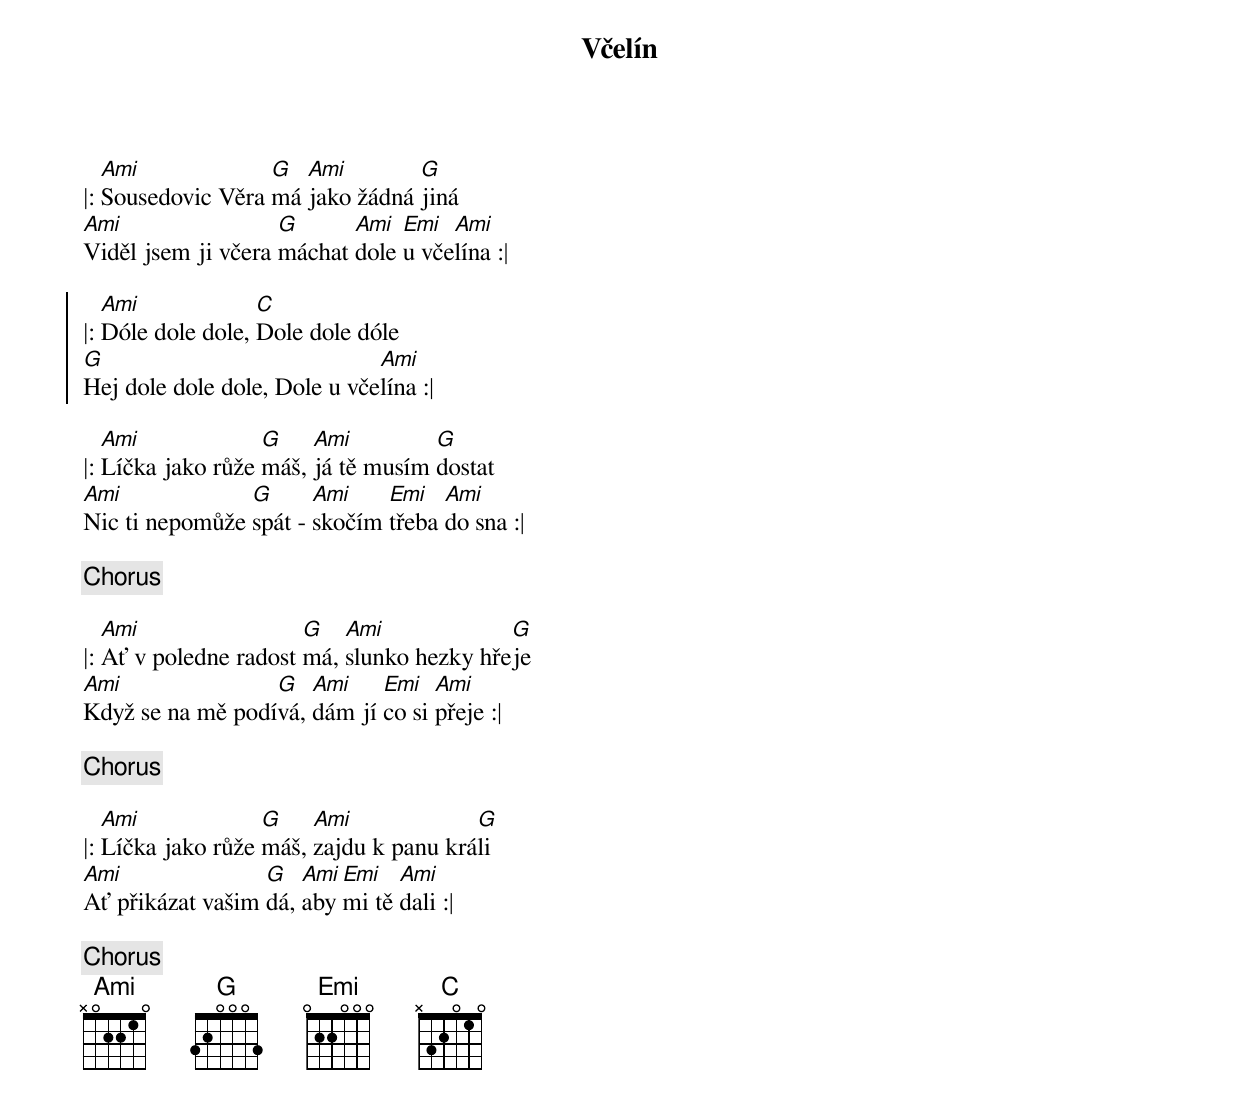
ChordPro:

{title: Včelín}
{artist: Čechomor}
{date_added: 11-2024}
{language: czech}
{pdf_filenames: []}
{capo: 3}
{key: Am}
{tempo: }
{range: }
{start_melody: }
{start_of_verse}
|: [Ami]Sousedovic Věra [G]má [Ami]jako žádná [G]jiná
[Ami]Viděl jsem ji včera [G]máchat [Ami]dole [Emi]u vče[Ami]lína :|
{end_of_verse}

{start_of_chorus}
|: [Ami]Dóle dole dole, [C]Dole dole dóle
[G]Hej dole dole dole, Dole u vče[Ami]lína :|
{end_of_chorus}

{start_of_verse}
|: [Ami]Líčka jako růže [G]máš, [Ami]já tě musím [G]dostat
[Ami]Nic ti nepomůže [G]spát - [Ami]skočím [Emi]třeba [Ami]do sna :|
{end_of_verse}

{chorus}

{start_of_verse}
|: [Ami]Ať v poledne radost [G]má, [Ami]slunko hezky hře[G]je
[Ami]Když se na mě podí[G]vá, [Ami]dám jí [Emi]co si [Ami]přeje :|
{end_of_verse}

{chorus}

{start_of_verse}
|: [Ami]Líčka jako růže [G]máš, [Ami]zajdu k panu krá[G]li
[Ami]Ať přikázat vašim [G]dá, [Ami]aby [Emi]mi tě [Ami]dali :|
{end_of_verse}

{chorus}
